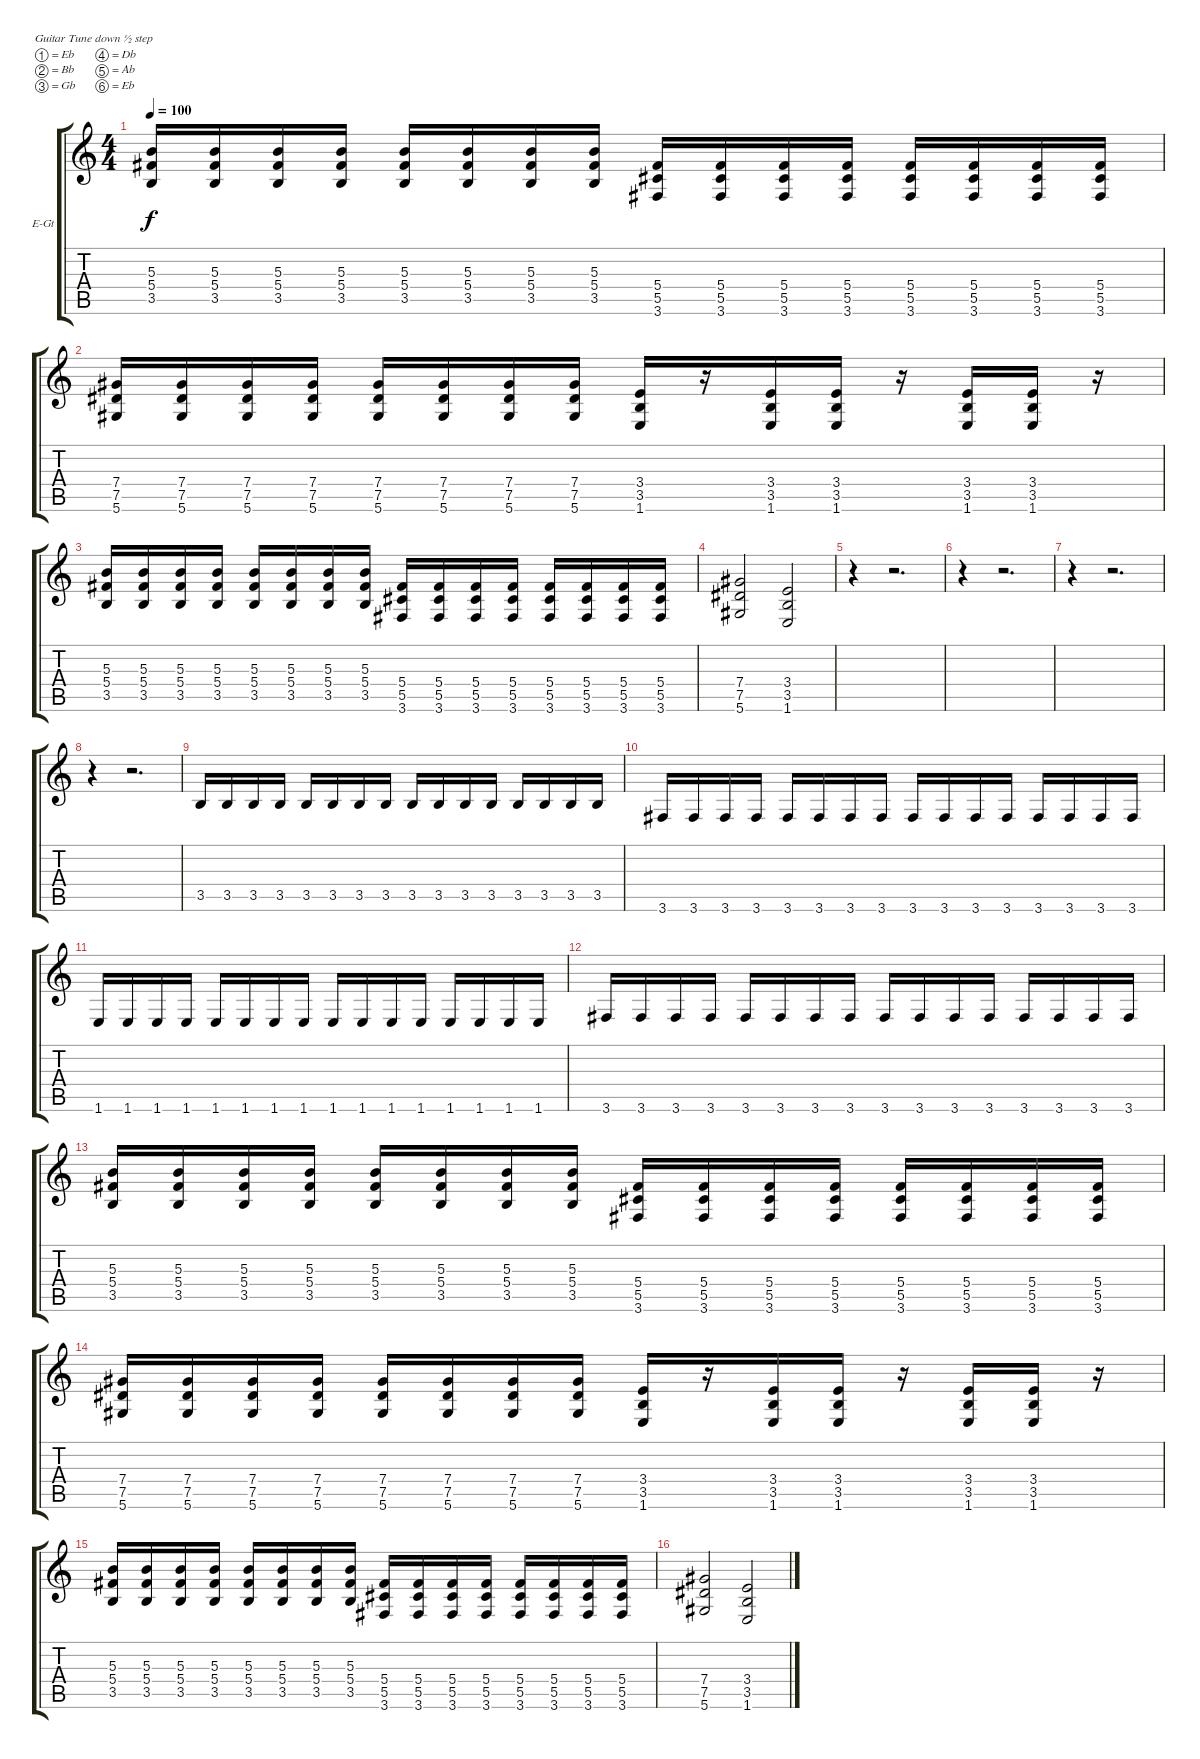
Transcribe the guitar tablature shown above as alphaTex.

\bracketExtendMode groupsimilarinstruments
\firstSystemTrackNameOrientation horizontal
\otherSystemsTrackNameOrientation horizontal
\track ("Electric Guitar" "E-Gt") {instrument distortionguitar}
\staff {score tabs}
\tuning (Eb4 Bb3 Gb3 Db3 Ab2 Eb2)
\ts (4 4)
\tempo 100
\clef g2
\ks c
(5.3 5.4 3.5).16{dy f} (5.3 5.4 3.5).16 (5.3 5.4 3.5).16 (5.3 5.4 3.5).16 (5.3 5.4 3.5).16 (5.3 5.4 3.5).16 (5.3 5.4 3.5).16 (5.3 5.4 3.5).16 (5.4 5.5 3.6).16 (5.4 5.5 3.6).16 (5.4 5.5 3.6).16 (5.4 5.5 3.6).16 (5.4 5.5 3.6).16 (5.4 5.5 3.6).16 (5.4 5.5 3.6).16 (5.4 5.5 3.6).16 |
(7.4 7.5 5.6).16 (7.4 7.5 5.6).16 (7.4 7.5 5.6).16 (7.4 7.5 5.6).16 (7.4 7.5 5.6).16 (7.4 7.5 5.6).16 (7.4 7.5 5.6).16 (7.4 7.5 5.6).16 (3.4 3.5 1.6).16 r.16 (3.4 3.5 1.6).16 (3.4 3.5 1.6).16 r.16 (3.4 3.5 1.6).16 (3.4 3.5 1.6).16 r.16 |
(5.3 5.4 3.5).16 (5.3 5.4 3.5).16 (5.3 5.4 3.5).16 (5.3 5.4 3.5).16 (5.3 5.4 3.5).16 (5.3 5.4 3.5).16 (5.3 5.4 3.5).16 (5.3 5.4 3.5).16 (5.4 5.5 3.6).16 (5.4 5.5 3.6).16 (5.4 5.5 3.6).16 (5.4 5.5 3.6).16 (5.4 5.5 3.6).16 (5.4 5.5 3.6).16 (5.4 5.5 3.6).16 (5.4 5.5 3.6).16 |
(7.4 7.5 5.6).2 (3.4 3.5 1.6).2 |
r.4 r.2{d} |
r.4 r.2{d} |
r.4 r.2{d} |
r.4 r.2{d} |
3.5.16 3.5.16 3.5.16 3.5.16 3.5.16 3.5.16 3.5.16 3.5.16 3.5.16 3.5.16 3.5.16 3.5.16 3.5.16 3.5.16 3.5.16 3.5.16 |
3.6.16 3.6.16 3.6.16 3.6.16 3.6.16 3.6.16 3.6.16 3.6.16 3.6.16 3.6.16 3.6.16 3.6.16 3.6.16 3.6.16 3.6.16 3.6.16 |
1.6.16 1.6.16 1.6.16 1.6.16 1.6.16 1.6.16 1.6.16 1.6.16 1.6.16 1.6.16 1.6.16 1.6.16 1.6.16 1.6.16 1.6.16 1.6.16 |
3.6.16 3.6.16 3.6.16 3.6.16 3.6.16 3.6.16 3.6.16 3.6.16 3.6.16 3.6.16 3.6.16 3.6.16 3.6.16 3.6.16 3.6.16 3.6.16 |
(5.3 5.4 3.5).16 (5.3 5.4 3.5).16 (5.3 5.4 3.5).16 (5.3 5.4 3.5).16 (5.3 5.4 3.5).16 (5.3 5.4 3.5).16 (5.3 5.4 3.5).16 (5.3 5.4 3.5).16 (5.4 5.5 3.6).16 (5.4 5.5 3.6).16 (5.4 5.5 3.6).16 (5.4 5.5 3.6).16 (5.4 5.5 3.6).16 (5.4 5.5 3.6).16 (5.4 5.5 3.6).16 (5.4 5.5 3.6).16 |
(7.4 7.5 5.6).16 (7.4 7.5 5.6).16 (7.4 7.5 5.6).16 (7.4 7.5 5.6).16 (7.4 7.5 5.6).16 (7.4 7.5 5.6).16 (7.4 7.5 5.6).16 (7.4 7.5 5.6).16 (3.4 3.5 1.6).16 r.16 (3.4 3.5 1.6).16 (3.4 3.5 1.6).16 r.16 (3.4 3.5 1.6).16 (3.4 3.5 1.6).16 r.16 |
(5.3 5.4 3.5).16 (5.3 5.4 3.5).16 (5.3 5.4 3.5).16 (5.3 5.4 3.5).16 (5.3 5.4 3.5).16 (5.3 5.4 3.5).16 (5.3 5.4 3.5).16 (5.3 5.4 3.5).16 (5.4 5.5 3.6).16 (5.4 5.5 3.6).16 (5.4 5.5 3.6).16 (5.4 5.5 3.6).16 (5.4 5.5 3.6).16 (5.4 5.5 3.6).16 (5.4 5.5 3.6).16 (5.4 5.5 3.6).16 |
(7.4 7.5 5.6).2 (3.4 3.5 1.6).2
